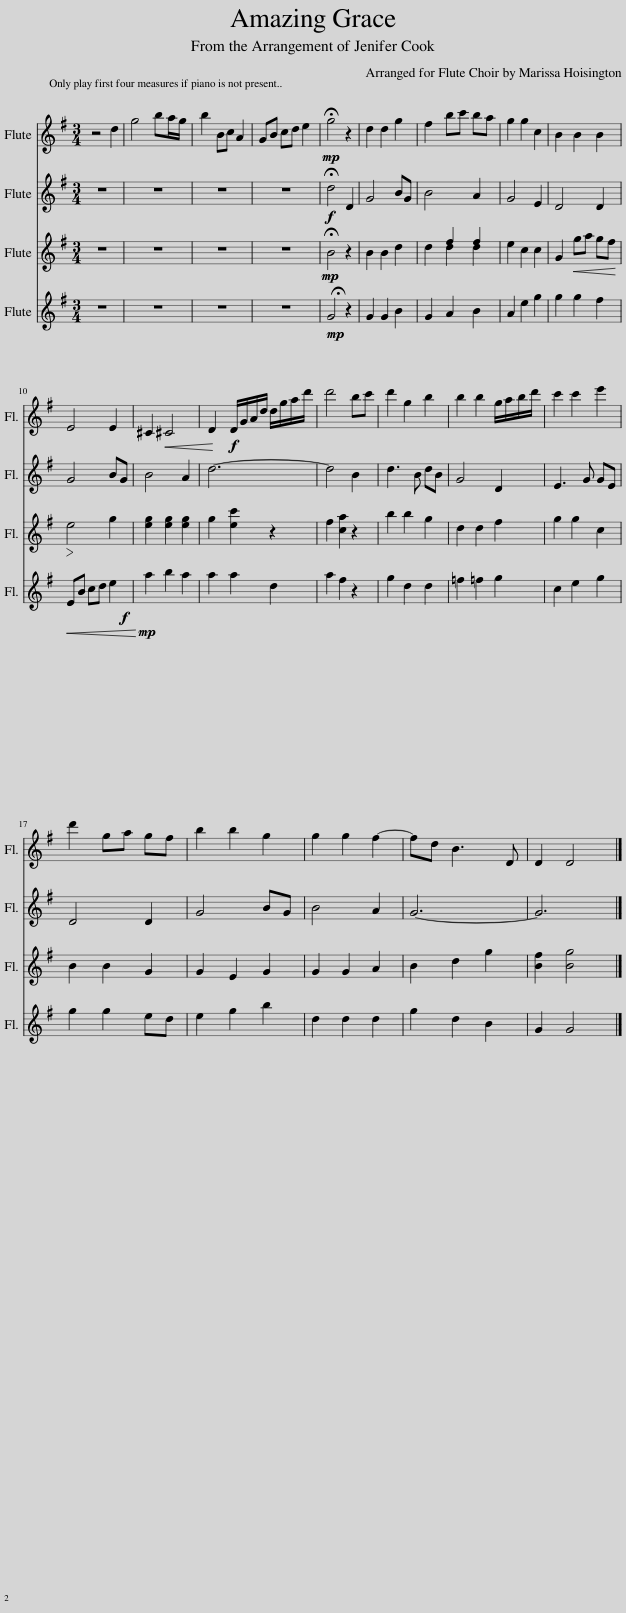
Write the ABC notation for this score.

X:1
%%score 1 2 ( 3 4 ) 5
L:1/8
M:3/4
I:linebreak $
K:G
V:1 treble
V:2 treble
V:3 treble
V:4 treble
V:5 treble
V:1
 z4 d2 | g4 ba/g/ | b2 Bc A2 | GB cd e2 |!mp! !fermata!g4 z2 | %5
 d2 d2 g2 | f2 bc' ba | g2 g2 c2 | B2 B2 B2 |$ E4 E2 | %10
 ^C2!<(! ^C4!<)! | D2!f! D/G/A/d/ d/g/a/d'/ | d'4 bc' | d'2 g2 b2 | b2 b2 g/a/b/d'/ | %15
 c'2 c'2 e'2 |$ d'2 ga gf | b2 b2 g2 | g2 g2 f2- | fd B3 D | %20
 D2 D4 |] %21
V:2
 z6 | z6 | z6 | z6 |!f! !fermata!d4 D2 | %5
 G4 BG | B4 A2 | G4 E2 | D4 D2 |$ G4 BG | %10
 B4 A2 | d6- | d4 B2 | d3 B dB | G4 D2 | %15
 E3 G GE |$ D4 D2 | G4 BG | B4 A2 | G6- | %20
 G6 |] %21
V:3
 z6 | z6 | z6 | z6 |!mp! !fermata!B4 z2 | %5
 B2 B2 d2 | d2 d2 d2 | e2 c2 c2 | G2!<(! ga gf!<)! |$!>(! e4 g2!>)! | %10
 [eg]2 [eg]2 [eg]2 | g2 [ec']2 z2 | f2 [ca]2 z2 | b2 b2 g2 | d2 d2 f2 | %15
 g2 g2 c2 |$ B2 B2 G2 | G2 E2 G2 | G2 G2 A2 | B2 d2 g2 | %20
 [Bf]2 [Bg]4 |] %21
V:4
 x6 | x6 | x6 | x6 | x6 | %5
 x6 | x2 f2 f2 | x6 | x6 |$ x6 | %10
 x6 | x6 | x6 | x6 | x6 | %15
 x6 |$ x6 | x6 | x6 | x6 | %20
 x6 |] %21
V:5
 z6 | z6 | z6 | z6 |!mp! !fermata!G4 z2 | %5
 G2 G2 B2 | G2 A2 B2 | A2 e2 g2 | g2 g2 f2 |$!<(! EB cd!f! e2!<)! | %10
!mp! a2 b2 a2 | a2 a2 d2 | a2 f2 z2 | g2 d2 d2 | =f2 =f2 g2 | %15
 c2 e2 g2 |$ g2 g2 ed | e2 g2 b2 | d2 d2 d2 | g2 d2 B2 | %20
 G2 G4 |] %21
